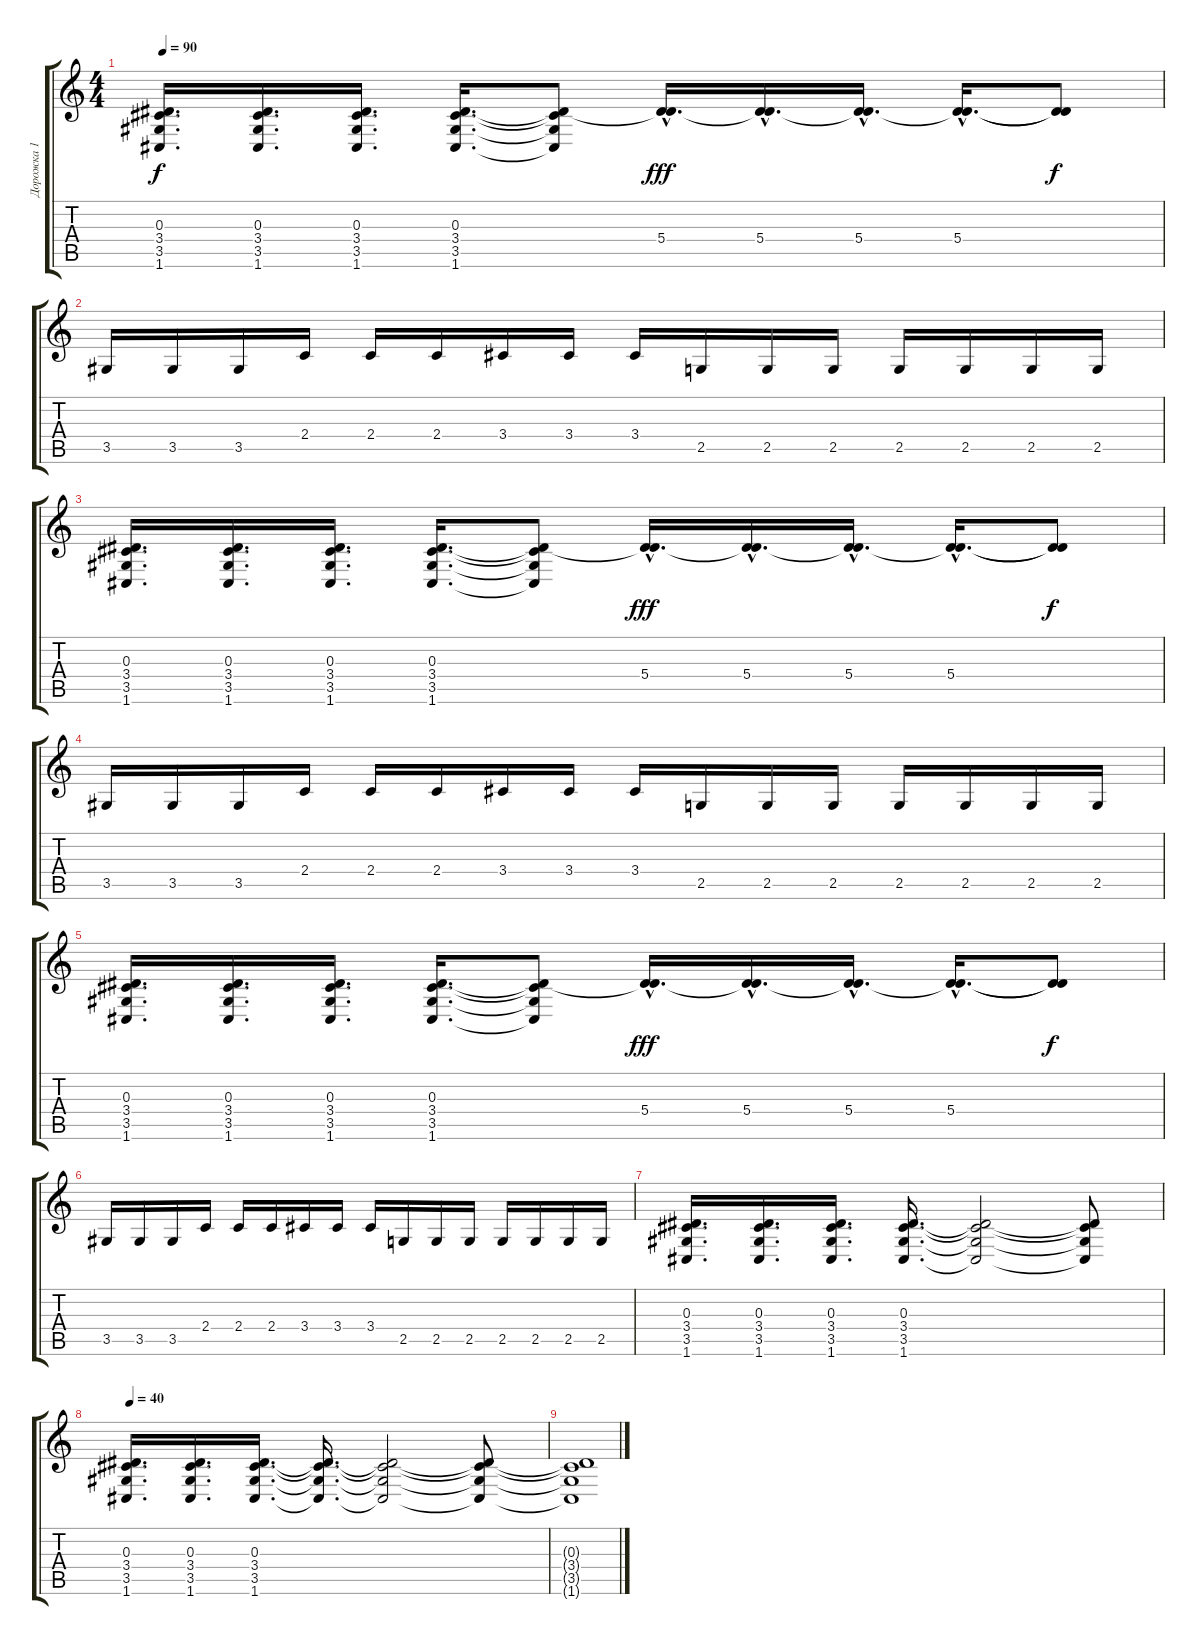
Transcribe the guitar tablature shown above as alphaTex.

\track ("Дорожка 1" "Дорожка 1") {instrument overdrivenguitar}
\staff {score tabs}
\tuning (C4 G3 Eb3 Bb2 F2 C2) {hide}
\ts (4 4)
\tempo 90
\clef g2
\ks c
(0.3 3.4 3.5 1.6).16{d dy f} (0.3 3.4 3.5 1.6).16{d} (0.3 3.4 3.5 1.6).16{d} (0.3 3.4 3.5 1.6).16{d} (0.3{t} 3.4{t} 3.5{t} 1.6{t}).8 (0.3{t} 5.4{hac}).16{d dy fff} (0.3{t} 5.4{hac}).16{d} (0.3{t} 5.4{hac}).16{d} (0.3{t} 5.4{hac}).16{d} (0.3{t} 5.4{t}).8{dy f} |
3.5.16 3.5.16 3.5.16 2.4.16 2.4.16 2.4.16 3.4.16 3.4.16 3.4.16 2.5.16 2.5.16 2.5.16 2.5.16 2.5.16 2.5.16 2.5.16 |
(0.3 3.4 3.5 1.6).16{d} (0.3 3.4 3.5 1.6).16{d} (0.3 3.4 3.5 1.6).16{d} (0.3 3.4 3.5 1.6).16{d} (0.3{t} 3.4{t} 3.5{t} 1.6{t}).8 (0.3{t} 5.4{hac}).16{d dy fff} (0.3{t} 5.4{hac}).16{d} (0.3{t} 5.4{hac}).16{d} (0.3{t} 5.4{hac}).16{d} (0.3{t} 5.4{t}).8{dy f} |
3.5.16 3.5.16 3.5.16 2.4.16 2.4.16 2.4.16 3.4.16 3.4.16 3.4.16 2.5.16 2.5.16 2.5.16 2.5.16 2.5.16 2.5.16 2.5.16 |
(0.3 3.4 3.5 1.6).16{d} (0.3 3.4 3.5 1.6).16{d} (0.3 3.4 3.5 1.6).16{d} (0.3 3.4 3.5 1.6).16{d} (0.3{t} 3.4{t} 3.5{t} 1.6{t}).8 (0.3{t} 5.4{hac}).16{d dy fff} (0.3{t} 5.4{hac}).16{d} (0.3{t} 5.4{hac}).16{d} (0.3{t} 5.4{hac}).16{d} (0.3{t} 5.4{t}).8{dy f} |
3.5.16 3.5.16 3.5.16 2.4.16 2.4.16 2.4.16 3.4.16 3.4.16 3.4.16 2.5.16 2.5.16 2.5.16 2.5.16 2.5.16 2.5.16 2.5.16 |
(0.3 3.4 3.5 1.6).16{d} (0.3 3.4 3.5 1.6).16{d} (0.3 3.4 3.5 1.6).16{d} (0.3 3.4 3.5 1.6).16{d} (0.3{t} 3.4{t} 3.5{t} 1.6{t}).2 (0.3{t} 3.4{t} 3.5{t} 1.6{t}).8 |
\tempo 40
(0.3 3.4 3.5 1.6).16{d} (0.3 3.4 3.5 1.6).16{d} (0.3 3.4 3.5 1.6).16{d} (0.3{t} 3.4{t} 3.5{t} 1.6{t}).16{d} (0.3{t} 3.4{t} 3.5{t} 1.6{t}).2 (0.3{t} 3.4{t} 3.5{t} 1.6{t}).8 |
(0.3{t} 3.4{t} 3.5{t} 1.6{t}).1
